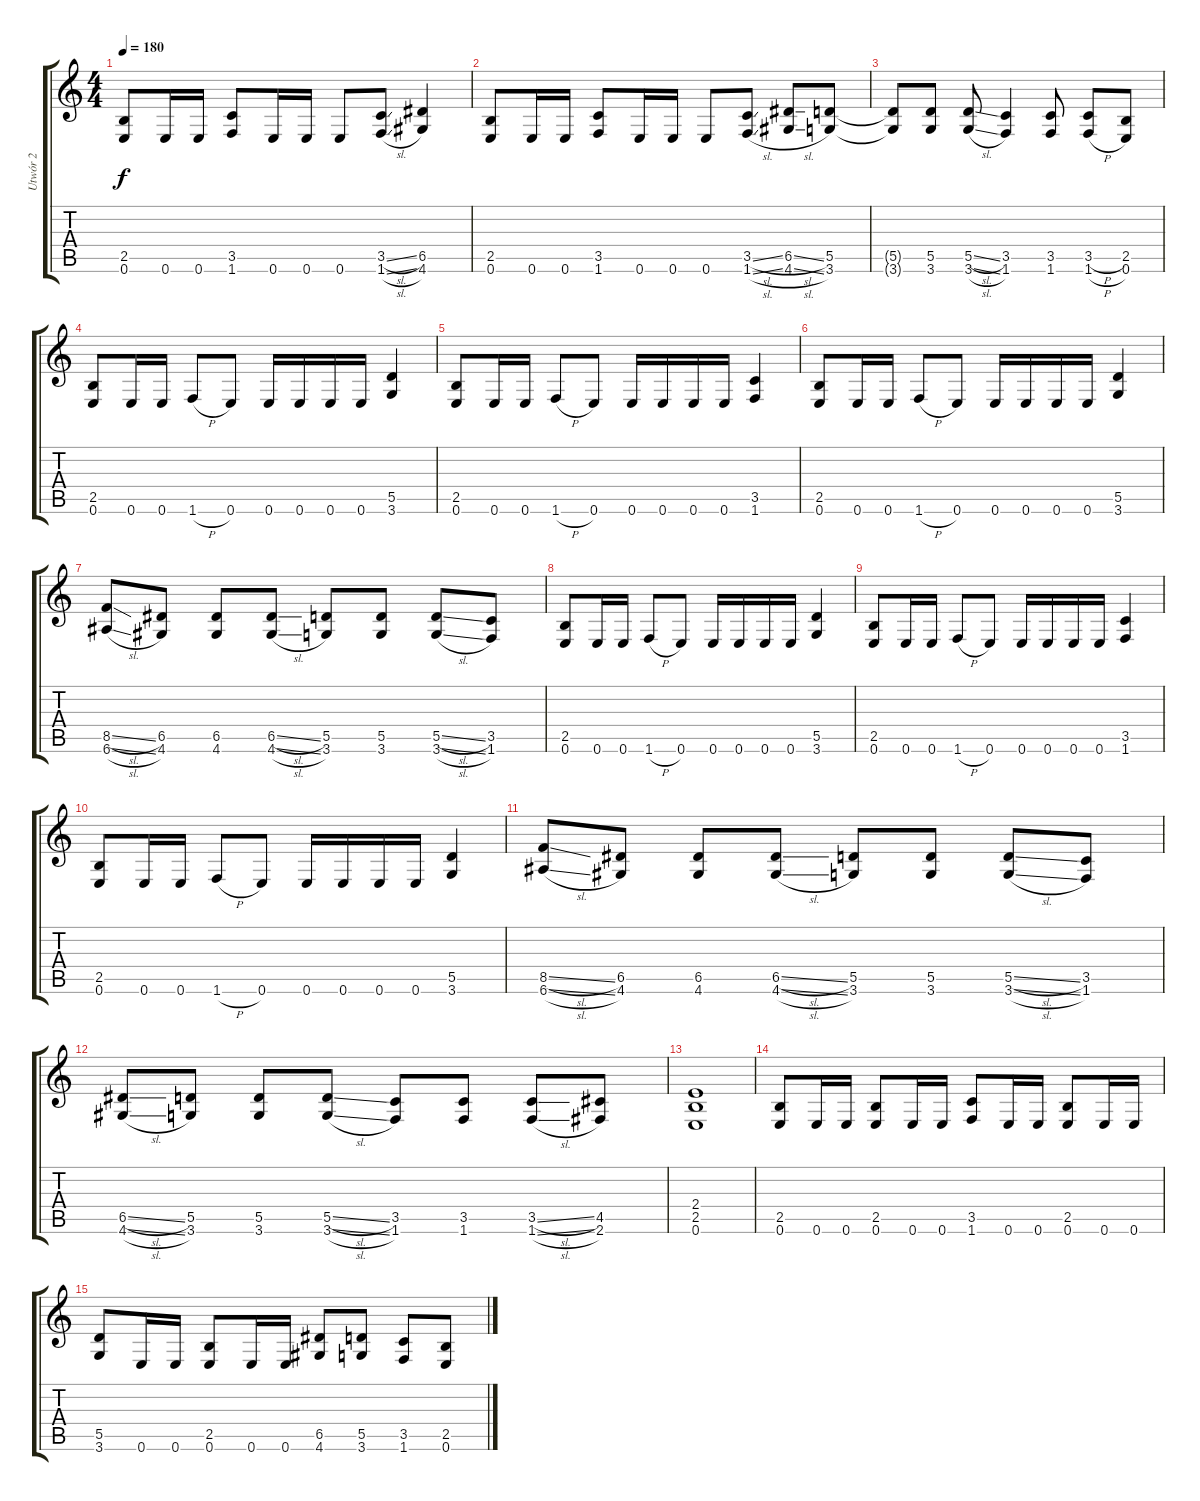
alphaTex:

\track ("Utwór 2" "Utwór 2") {instrument distortionguitar}
\staff {score tabs}
\tuning (E4 B3 G3 D3 A2 E2) {hide}
\ts (4 4)
\tempo 180
\clef g2
\ks c
(2.5 0.6).8{dy f} 0.6.16 0.6.16 (3.5 1.6).8 0.6.16 0.6.16 0.6.8 (3.5{sl} 1.6{sl}).8 (6.5 4.6).4 |
(2.5 0.6).8 0.6.16 0.6.16 (3.5 1.6).8 0.6.16 0.6.16 0.6.8 (3.5{sl} 1.6{sl}).8 (6.5{sl} 4.6{sl}).8 (5.5 3.6).8 |
(5.5{t} 3.6{t}).8 (5.5 3.6).8 (5.5{sl} 3.6{sl}).8 (3.5 1.6).4 (3.5 1.6).8 (3.5{h} 1.6{h}).8 (2.5 0.6).8 |
(2.5 0.6).8 0.6.16 0.6.16 1.6{h}.8 0.6.8 0.6.16 0.6.16 0.6.16 0.6.16 (5.5 3.6).4 |
(2.5 0.6).8 0.6.16 0.6.16 1.6{h}.8 0.6.8 0.6.16 0.6.16 0.6.16 0.6.16 (3.5 1.6).4 |
(2.5 0.6).8 0.6.16 0.6.16 1.6{h}.8 0.6.8 0.6.16 0.6.16 0.6.16 0.6.16 (5.5 3.6).4 |
(8.5{sl} 6.6{sl}).8 (6.5 4.6).8 (6.5 4.6).8 (6.5{sl} 4.6{sl}).8 (5.5 3.6).8 (5.5 3.6).8 (5.5{sl} 3.6{sl}).8 (3.5 1.6).8 |
(2.5 0.6).8 0.6.16 0.6.16 1.6{h}.8 0.6.8 0.6.16 0.6.16 0.6.16 0.6.16 (5.5 3.6).4 |
(2.5 0.6).8 0.6.16 0.6.16 1.6{h}.8 0.6.8 0.6.16 0.6.16 0.6.16 0.6.16 (3.5 1.6).4 |
(2.5 0.6).8 0.6.16 0.6.16 1.6{h}.8 0.6.8 0.6.16 0.6.16 0.6.16 0.6.16 (5.5 3.6).4 |
(8.5{sl} 6.6{sl}).8 (6.5 4.6).8 (6.5 4.6).8 (6.5{sl} 4.6{sl}).8 (5.5 3.6).8 (5.5 3.6).8 (5.5{sl} 3.6{sl}).8 (3.5 1.6).8 |
(6.5{sl} 4.6{sl}).8 (5.5 3.6).8 (5.5 3.6).8 (5.5{sl} 3.6{sl}).8 (3.5 1.6).8 (3.5 1.6).8 (3.5{sl} 1.6{sl}).8 (4.5 2.6).8 |
(2.4 2.5 0.6).1 |
(2.5 0.6).8 0.6.16 0.6.16 (2.5 0.6).8 0.6.16 0.6.16 (3.5 1.6).8 0.6.16 0.6.16 (2.5 0.6).8 0.6.16 0.6.16 |
(5.5 3.6).8 0.6.16 0.6.16 (2.5 0.6).8 0.6.16 0.6.16 (6.5 4.6).8 (5.5 3.6).8 (3.5 1.6).8 (2.5 0.6).8
